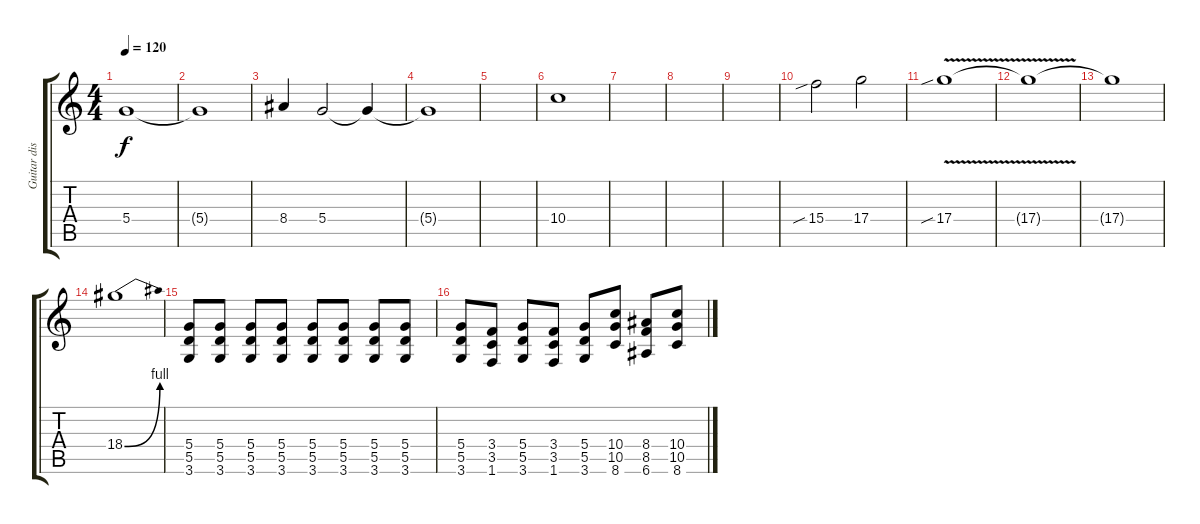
\track ("Guitar disto" "Guitar dis") {instrument distortionguitar}
\staff {score tabs}
\tuning (E4 B3 G3 D3 A2 E2) {hide}
\ts (4 4)
\tempo 120
\clef g2
\ks c
5.4{t}.1{dy f} |
5.4{t}.1 |
8.4.4 5.4.2 5.4{t}.4 |
5.4{t}.1 |
|
10.4.1 |
|
|
|
15.4{sib}.2 17.4.2 |
17.4{v sib}.1 |
17.4{t}.1 |
17.4{t}.1 |
18.4{be (bend 0 0 60 4)}.1 |
(5.4 5.5 3.6).8 (5.4 5.5 3.6).8 (5.4 5.5 3.6).8 (5.4 5.5 3.6).8 (5.4 5.5 3.6).8 (5.4 5.5 3.6).8 (5.4 5.5 3.6).8 (5.4 5.5 3.6).8 |
(5.4 5.5 3.6).8 (3.4 3.5 1.6).8 (5.4 5.5 3.6).8 (3.4 3.5 1.6).8 (5.4 5.5 3.6).8 (10.4 10.5 8.6).8 (8.4 8.5 6.6).8 (10.4 10.5 8.6).8
